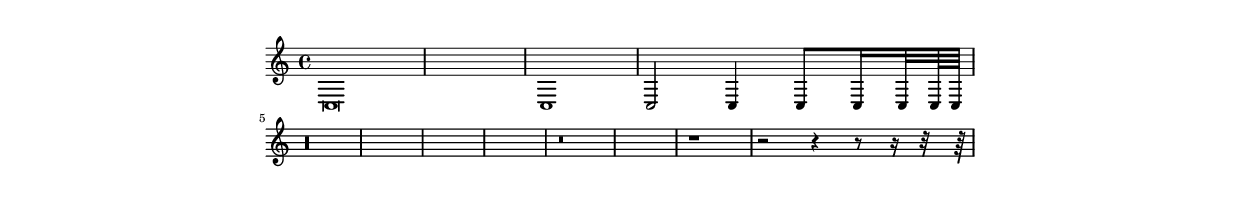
\paper{indent=0\mm line-width=120\mm
       oddFooterMarkup="" oddHeaderMarkup=""
       between-system-space = 2\mm}
% --- start of displayed header in the book ---
#(set-global-staff-size 13)
% --- end of header ---
\relative{c\breve c1 c2 c4 c8 c16 c32 c64 c64\break
  r\longa r\breve r1 r2 r4 r8 r16 r32 s64 r64 }
% --- end of song ---
